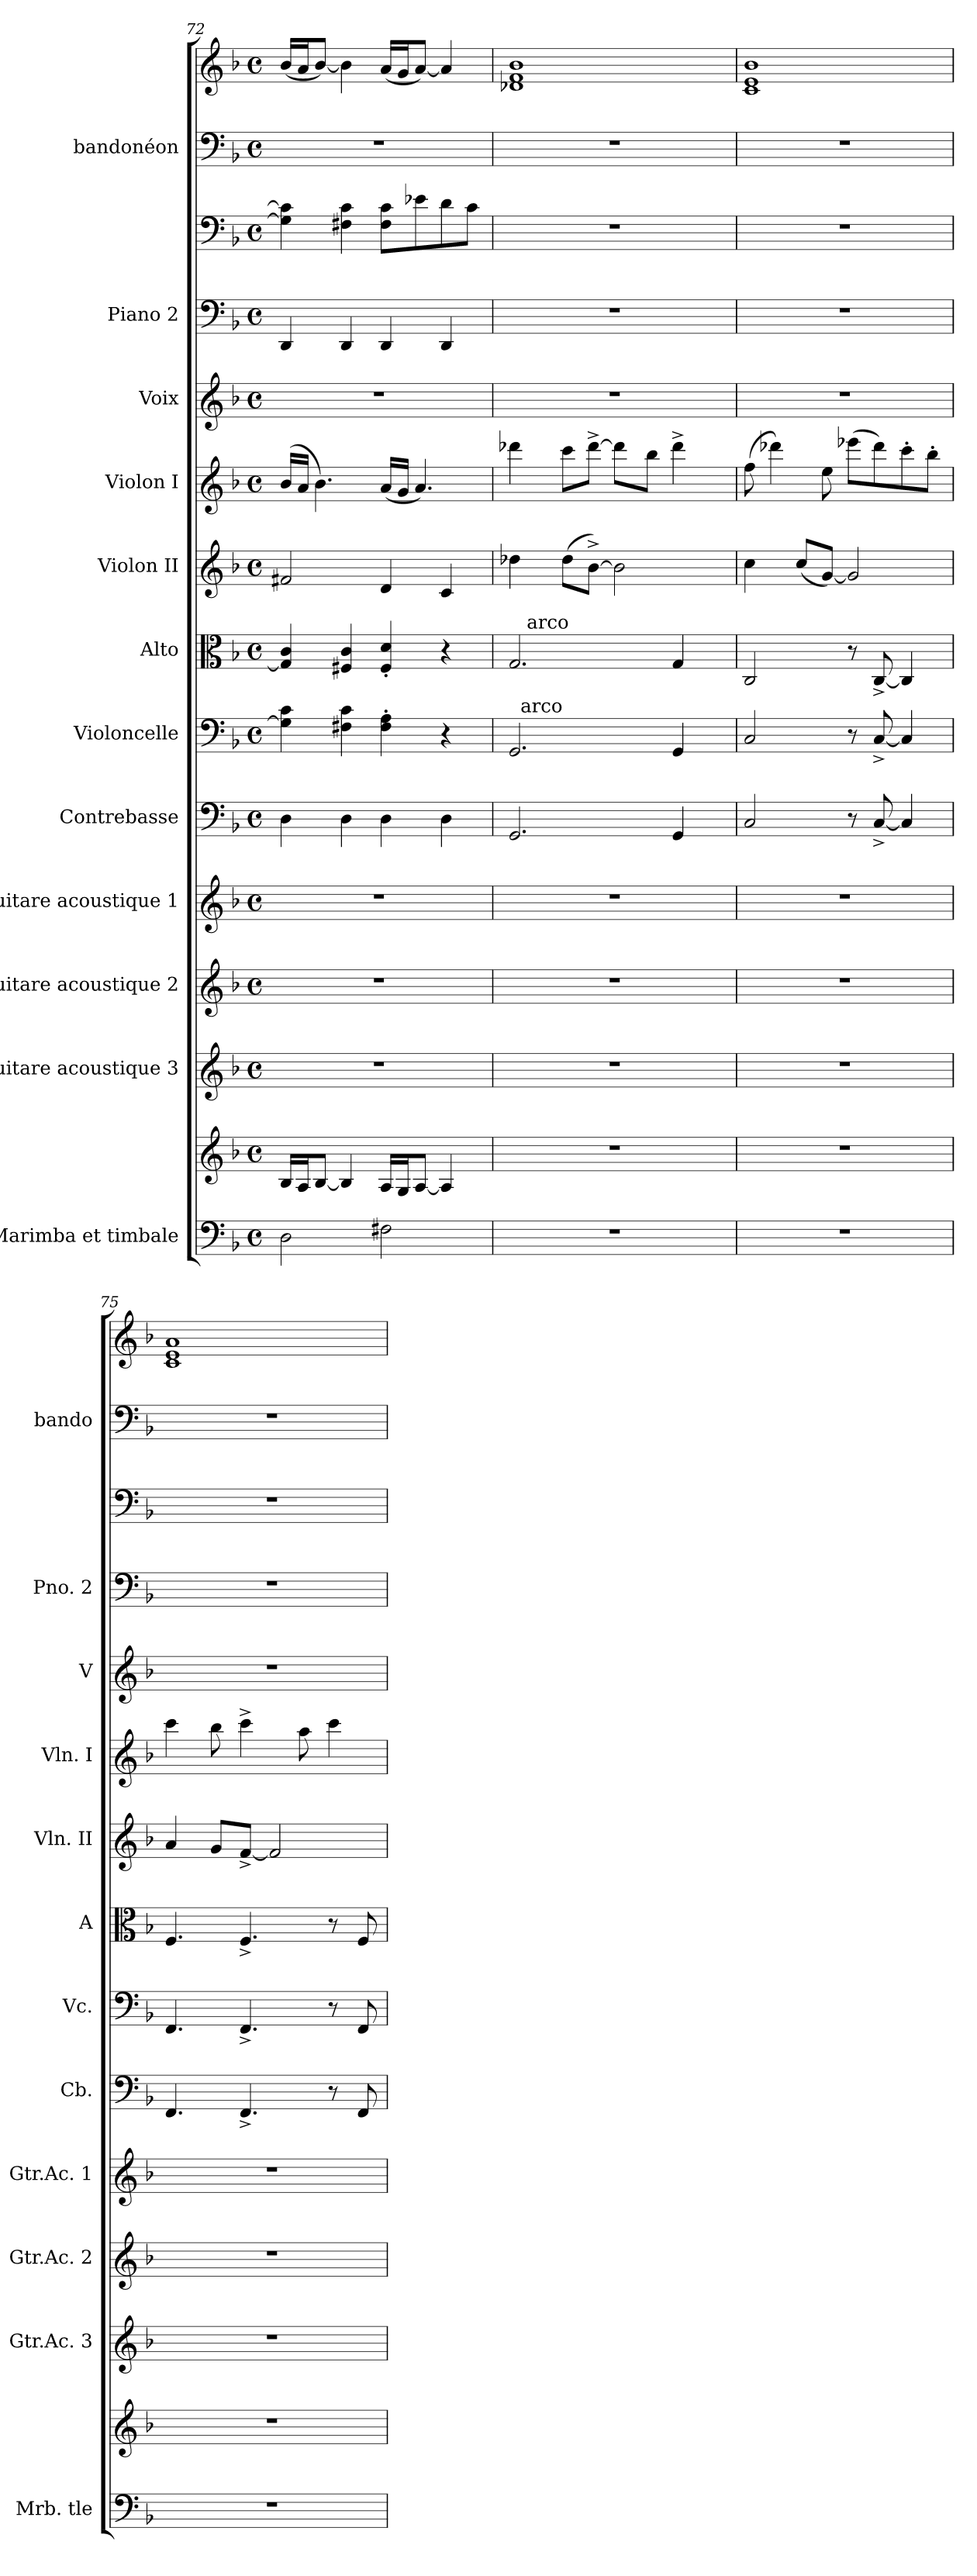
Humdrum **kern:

**kern	**kern	**kern	**kern	**kern	**kern	**kern	**kern	**kern	**kern	**kern	**kern	**kern	**kern	**kern
*part12	*part12	*part11	*part10	*part9	*part8	*part7	*part6	*part5	*part4	*part3	*part2	*part2	*part1	*part1
*staff15	*staff14	*staff13	*staff12	*staff11	*staff10	*staff9	*staff8	*staff7	*staff6	*staff5	*staff4	*staff3	*staff2	*staff1
*I"Marimba et timbale	*	*I"Guitare acoustique 3	*I"Guitare acoustique 2	*I"Guitare acoustique 1	*I"Contrebasse	*I"Violoncelle	*I"Alto	*I"Violon II	*I"Violon I	*I"Voix	*I"Piano 2	*	*I"bandonéon	*
*I'Mrb. tle	*	*I'Gtr.Ac. 3	*I'Gtr.Ac. 2	*I'Gtr.Ac. 1	*I'Cb.	*I'Vc.	*I'A	*I'Vln. II	*I'Vln. I	*I'V	*I'Pno. 2	*	*I'bando	*
*clefF4	*clefG2	*clefG2	*clefG2	*clefG2	*clefF4	*clefF4	*clefC3	*clefG2	*clefG2	*clefG2	*clefF4	*clefF4	*clefF4	*clefG2
*	*	*ITrd7c12	*ITrd7c12	*ITrd7c12	*ITrd7c12	*	*	*	*	*	*	*	*	*
*k[b-]	*k[b-]	*k[b-]	*k[b-]	*k[b-]	*k[b-]	*k[b-]	*k[b-]	*k[b-]	*k[b-]	*k[b-]	*k[b-]	*k[b-]	*k[b-]	*k[b-]
*d:	*d:	*d:	*d:	*d:	*d:	*d:	*d:	*d:	*d:	*d:	*d:	*d:	*d:	*d:
*M4/4	*M4/4	*M4/4	*M4/4	*M4/4	*M4/4	*M4/4	*M4/4	*M4/4	*M4/4	*M4/4	*M4/4	*M4/4	*M4/4	*M4/4
*met(c)	*met(c)	*met(c)	*met(c)	*met(c)	*met(c)	*met(c)	*met(c)	*met(c)	*met(c)	*met(c)	*met(c)	*met(c)	*met(c)	*met(c)
=72	=72	=72	=72	=72	=72	=72	=72	=72	=72	=72	=72	=72	=72	=72
2D\	16B-/LL	1r	1r	1r	4DD\	4G\] 4c\	4G/] 4c/	2f#X/	(>16b-/LL	1r	4DD/	4G\] 4c\]	1r	(<16b-/LL
.	16A/J	.	.	.	.	.	.	.	16a/JJ	.	.	.	.	16a/J
.	[8B-/J	.	.	.	.	.	.	.	4.b-\)	.	.	.	.	[8b-/J)
.	4B-/]	.	.	.	4DD\	4F#X\ 4c\	4F#X/ 4c/	.	.	.	4DD/	4F#X\ 4c\	.	4b-\]
2F#X\	16A/LL	.	.	.	4DD\	4F#\'> 4A\'>	4F#/'< 4d/'<	4d/	(<16a/LL	.	4DD/	8F#\ 8c\L	.	(<16a/LL
.	16G/J	.	.	.	.	.	.	.	16g/JJ	.	.	.	.	16g/J
.	[8A/J	.	.	.	.	.	.	.	4.a/)	.	.	8e-X\	.	[8a/J)
.	4A/]	.	.	.	4DD\	4r	4r	4c/	.	.	4DD/	8d\	.	4a/]
.	.	.	.	.	.	.	.	.	.	.	.	8c\J	.	.
!!LO:LB:g=z
=73	=73	=73	=73	=73	=73	=73	=73	=73	=73	=73	=73	=73	=73	=73
*	*	*	*	*	*	*^	*^	*	*	*	*	*	*	*
1r	1r	1r	1r	1r	2.GGG/	2.GG/	32ryy	2.G/	40..ryy	4dd-X\	4ddd-X\	1r	1r	1r	1r	1d-XZ 1fZ 1b-Z
!	!	!	!	!	!	!	!LO:TX:a:t=arco	!	!	!	!	!	!	!	!	!
.	.	.	.	.	.	.	2ryy	.	.	.	.	.	.	.	.	.
!	!	!	!	!	!	!	!	!	!LO:TX:a:t=arco	!	!	!	!	!	!	!
.	.	.	.	.	.	.	.	.	5%4ryy	.	.	.	.	.	.	.
.	.	.	.	.	.	.	.	.	.	(>8dd-\L	8ccc\L	.	.	.	.	.
.	.	.	.	.	.	.	.	.	.	[8b-^>\J)	[8ddd-^>\J	.	.	.	.	.
.	.	.	.	.	.	.	.	.	.	2b-\]	8ddd-\L]	.	.	.	.	.
.	.	.	.	.	.	.	4...ryy	.	.	.	.	.	.	.	.	.
.	.	.	.	.	.	.	.	.	.	.	8bb-\J	.	.	.	.	.
.	.	.	.	.	4GGG/	4GG/	.	4G/	.	.	4ddd-^>\	.	.	.	.	.
.	.	.	.	.	.	.	.	.	10ryy	.	.	.	.	.	.	.
.	.	.	.	.	.	.	.	.	20ryy	.	.	.	.	.	.	.
.	.	.	.	.	.	.	.	.	160ryy	.	.	.	.	.	.	.
*	*	*	*	*	*	*v	*v	*	*	*	*	*	*	*	*	*
*	*	*	*	*	*	*	*v	*v	*	*	*	*	*	*	*
=74	=74	=74	=74	=74	=74	=74	=74	=74	=74	=74	=74	=74	=74	=74
1r	1r	1r	1r	1r	2CC/	2C/	2C/	4cc\	(>8ff\	1r	1r	1r	1r	1c 1e 1b-
.	.	.	.	.	.	.	.	.	4ddd-X\)	.	.	.	.	.
.	.	.	.	.	.	.	.	(<8cc/L	.	.	.	.	.	.
.	.	.	.	.	.	.	.	[8g/J)	8ee\	.	.	.	.	.
.	.	.	.	.	8r	8r	8r	2g/]	(>8eee-X\L	.	.	.	.	.
.	.	.	.	.	[8CC^</	[8C^</	[8C^</	.	8ddd-\)	.	.	.	.	.
.	.	.	.	.	4CC/]	4C/]	4C/]	.	8ccc'>\	.	.	.	.	.
.	.	.	.	.	.	.	.	.	8bb-'>\J	.	.	.	.	.
=75	=75	=75	=75	=75	=75	=75	=75	=75	=75	=75	=75	=75	=75	=75
1r	1r	1r	1r	1r	4.FFF/	4.FF/	4.F/	4a/	4ccc\	1r	1r	1r	1r	1c 1e 1a
.	.	.	.	.	.	.	.	8g/L	8bb-\	.	.	.	.	.
.	.	.	.	.	4.FFF^</	4.FF^</	4.F^</	[8f^</J	4ccc^>\	.	.	.	.	.
.	.	.	.	.	.	.	.	2f/]	.	.	.	.	.	.
.	.	.	.	.	.	.	.	.	8aa\	.	.	.	.	.
.	.	.	.	.	8r	8r	8r	.	4ccc\	.	.	.	.	.
.	.	.	.	.	8FFF/	8FF/	8F/	.	.	.	.	.	.	.
=	=	=	=	=	=	=	=	=	=	=	=	=	=	=
*-	*-	*-	*-	*-	*-	*-	*-	*-	*-	*-	*-	*-	*-	*-
